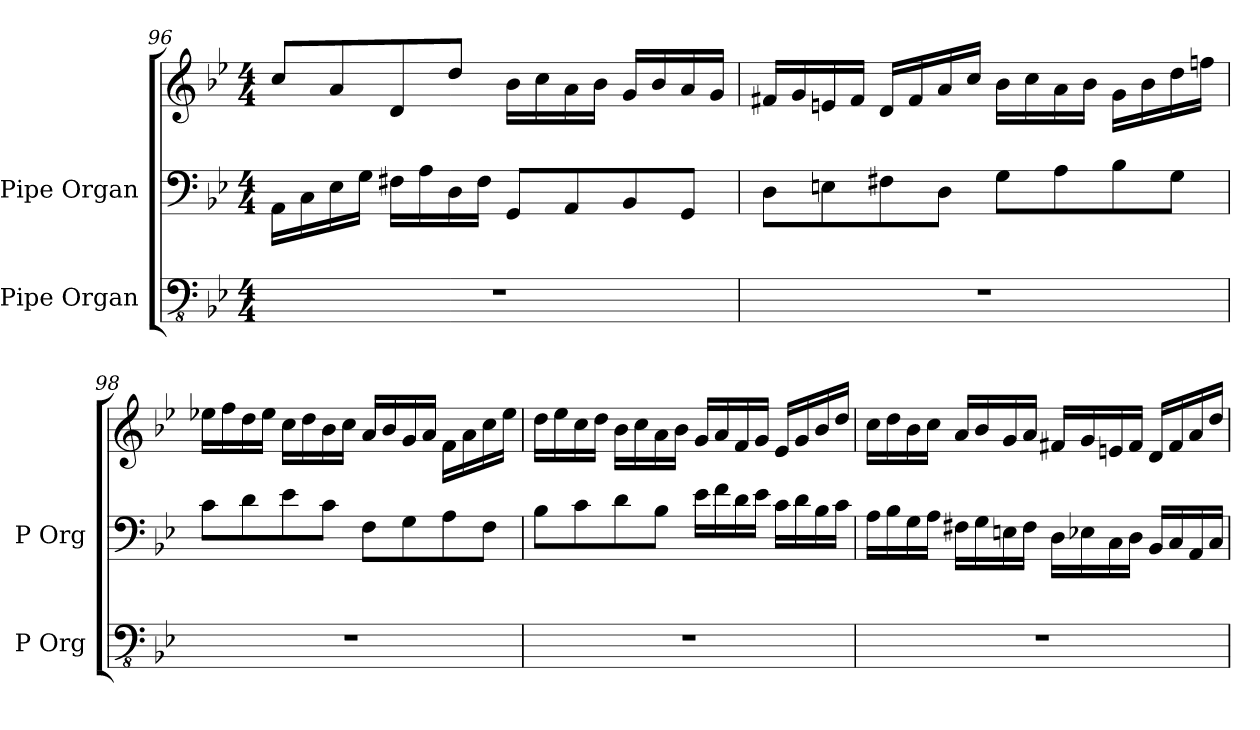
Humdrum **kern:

**kern	**kern	**kern
*part2	*part1	*part1
*staff3	*staff2	*staff1
*I"Pipe Organ	*I"Pipe Organ	*
*I'P Org	*I'P Org	*
!!LO:PB:g=z
*clefFv4	*clefF4	*clefG2
*k[b-e-]	*k[b-e-]	*k[b-e-]
*M4/4	*M4/4	*M4/4
=96	=96	=96
1r	16AA\LL	8cc/L
.	16C\	.
.	16E-\	8a/
.	16G\JJ	.
.	16F#X\LL	8d/
.	16A\	.
.	16D\	8dd/J
.	16F#\JJ	.
.	8GG/L	16b-\LL
.	.	16cc\
.	8AA/	16a\
.	.	16b-\JJ
.	8BB-/	16g/LL
.	.	16b-/
.	8GG/J	16a/
.	.	16g/JJ
=97	=97	=97
1r	8D\L	16f#X/LL
.	.	16g/
.	8En\	16en/
.	.	16f#/JJ
.	8F#X\	16d/LL
.	.	16f#/
.	8D\J	16a/
.	.	16cc/JJ
.	8G\L	16b-\LL
.	.	16cc\
.	8A\	16a\
.	.	16b-\JJ
.	8B-\	16g\LL
.	.	16b-\
.	8G\J	16dd\
.	.	16ffn\JJ
=98	=98	=98
1r	8c\L	16ee-X\LL
.	.	16ff\
.	8d\	16dd\
.	.	16ee-\JJ
.	8e-\	16cc\LL
.	.	16dd\
.	8c\J	16b-\
.	.	16cc\JJ
.	8F\L	16a/LL
.	.	16b-/
.	8G\	16g/
.	.	16a/JJ
.	8A\	16f\LL
.	.	16a\
.	8F\J	16cc\
.	.	16ee-\JJ
!!LO:LB:g=z
=99	=99	=99
1r	8B-\L	16dd\LL
.	.	16ee-\
.	8c\	16cc\
.	.	16dd\JJ
.	8d\	16b-\LL
.	.	16cc\
.	8B-\J	16a\
.	.	16b-\JJ
.	16e-\LL	16g/LL
.	16f\	16a/
.	16d\	16f/
.	16e-\JJ	16g/JJ
.	16c\LL	16e-/LL
.	16d\	16g/
.	16B-\	16b-/
.	16c\JJ	16dd/JJ
=100	=100	=100
1r	16A\LL	16cc\LL
.	16B-\	16dd\
.	16G\	16b-\
.	16A\JJ	16cc\JJ
.	16F#X\LL	16a/LL
.	16G\	16b-/
.	16En\	16g/
.	16F#\JJ	16a/JJ
.	16D\LL	16f#X/LL
.	16E-X\	16g/
.	16C\	16en/
.	16D\JJ	16f#/JJ
.	16BB-/LL	16d/LL
.	16C/	16f#/
.	16AA/	16a/
.	16C/JJ	16dd/JJ
=	=	=
*-	*-	*-
